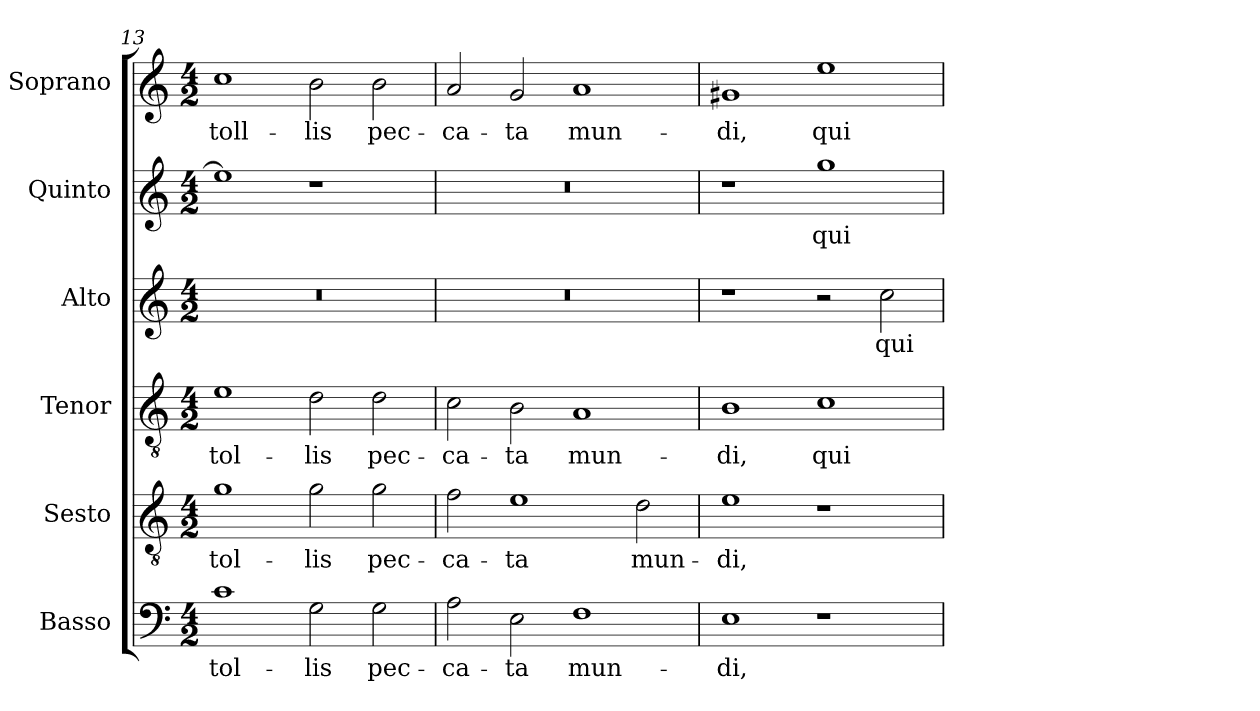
**kern	**text	**kern	**text	**kern	**text	**kern	**text	**kern	**text	**kern	**text
*part6	*part6	*part5	*part5	*part4	*part4	*part3	*part3	*part2	*part2	*part1	*part1
*staff6	*staff6	*staff5	*staff5	*staff4	*staff4	*staff3	*staff3	*staff2	*staff2	*staff1	*staff1
*I"Basso	*	*I"Sesto	*	*I"Tenor	*	*I"Alto	*	*I"Quinto	*	*I"Soprano	*
*	*	*I'T.	*	*I'T.	*	*I'A.	*	*	*	*I'Sop.	*
*clefF4	*	*clefGv2	*	*clefGv2	*	*clefG2	*	*clefG2	*	*clefG2	*
*	*	*ITrd7c12	*	*ITrd7c12	*	*	*	*	*	*	*
*k[]	*	*k[]	*	*k[]	*	*k[]	*	*k[]	*	*k[]	*
*C:	*	*C:	*	*C:	*	*C:	*	*C:	*	*C:	*
*M4/2	*	*M4/2	*	*M4/2	*	*M4/2	*	*M4/2	*	*M4/2	*
=13	=13	=13	=13	=13	=13	=13	=13	=13	=13	=13	=13
!	!LO:LY:b:color=#000000	!	!	!	!	!	!	!	!	!	!
!	!	!	!LO:LY:b:color=#000000	!	!	!	!	!	!	!	!
!	!	!	!	!	!LO:LY:b:color=#000000	!LO:N:vis=1	!	!	!	!	!
!	!	!	!	!	!	!	!	!	!	!	!LO:LY:b:color=#000000
1ci	tol-	1Gi	tol-	1Ei	tol-	0r	.	1eei]	.	1cci	toll-
!	!LO:LY:b:color=#000000	!	!	!	!	!	!	!	!	!	!
!	!	!	!LO:LY:b:color=#000000	!	!	!	!	!	!	!	!
!	!	!	!	!	!LO:LY:b:color=#000000	!	!	!	!	!	!
!	!	!	!	!	!	!	!	!	!	!	!LO:LY:b:color=#000000
2Gi\	-lis	2Gi\	-lis	2Di\	-lis	.	.	1r	.	2bi\	-lis
!	!LO:LY:b:color=#000000	!	!	!	!	!	!	!	!	!	!
!	!	!	!LO:LY:b:color=#000000	!	!	!	!	!	!	!	!
!	!	!	!	!	!LO:LY:b:color=#000000	!	!	!	!	!	!
!	!	!	!	!	!	!	!	!	!	!	!LO:LY:b:color=#000000
2Gi\	pec-	2Gi\	pec-	2Di\	pec-	.	.	.	.	2bi\	pec-
=14	=14	=14	=14	=14	=14	=14	=14	=14	=14	=14	=14
!	!LO:LY:b:color=#000000	!	!	!	!	!	!	!	!	!	!
!	!	!	!LO:LY:b:color=#000000	!	!	!	!	!	!	!	!
!	!	!	!	!	!LO:LY:b:color=#000000	!LO:N:vis=1	!	!LO:N:vis=1	!	!	!
!	!	!	!	!	!	!	!	!	!	!	!LO:LY:b:color=#000000
2Ai\	-ca-	2Fi\	-ca-	2Ci\	-ca-	0r	.	0r	.	2ai/	-ca-
!	!LO:LY:b:color=#000000	!	!	!	!	!	!	!	!	!	!
!	!	!	!LO:LY:b:color=#000000	!	!	!	!	!	!	!	!
!	!	!	!	!	!LO:LY:b:color=#000000	!	!	!	!	!	!
!	!	!	!	!	!	!	!	!	!	!	!LO:LY:b:color=#000000
2Ei\	-ta	1Ei	-ta	2BBi\	-ta	.	.	.	.	2gi/	-ta
!	!LO:LY:b:color=#000000	!	!	!	!	!	!	!	!	!	!
!	!	!	!	!	!LO:LY:b:color=#000000	!	!	!	!	!	!
!	!	!	!	!	!	!	!	!	!	!	!LO:LY:b:color=#000000
1Fi	mun-	.	.	1AAi	mun-	.	.	.	.	1ai	mun-
!	!	!	!LO:LY:b:color=#000000	!	!	!	!	!	!	!	!
.	.	2Di\	mun-	.	.	.	.	.	.	.	.
=15	=15	=15	=15	=15	=15	=15	=15	=15	=15	=15	=15
!	!LO:LY:b:color=#000000	!	!	!	!	!	!	!	!	!	!
!	!	!	!LO:LY:b:color=#000000	!	!	!	!	!	!	!	!
!	!	!	!	!	!LO:LY:b:color=#000000	!	!	!	!	!	!
!	!	!	!	!	!	!	!	!	!	!	!LO:LY:b:color=#000000
1Ei	-di,	1Ei	-di,	1BBi	-di,	1r	.	1r	.	1g#Xi	-di,
!	!	!	!	!	!LO:LY:b:color=#000000	!	!	!	!	!	!
!	!	!	!	!	!	!	!	!	!LO:LY:b:color=#000000	!	!
!	!	!	!	!	!	!	!	!	!	!	!LO:LY:b:color=#000000
1r	.	1r	.	1Ci	qui	2r	.	1ggi	qui	1eei	qui
!	!	!	!	!	!	!	!LO:LY:b:color=#000000	!	!	!	!
.	.	.	.	.	.	2cci\	qui	.	.	.	.
=	=	=	=	=	=	=	=	=	=	=	=
*-	*-	*-	*-	*-	*-	*-	*-	*-	*-	*-	*-
